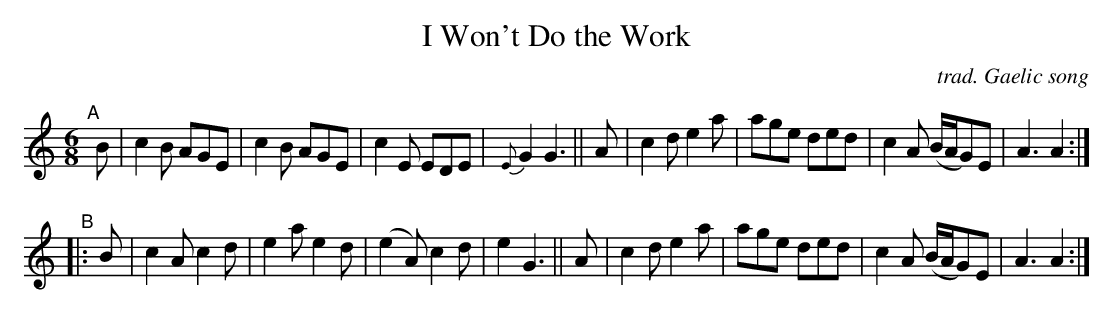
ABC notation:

X:1
T: I Won't Do the Work
C: trad. Gaelic song
M: 6/8
L: 1/8
K: Am
"^A"[|]\
B | c2B AGE | c2B AGE | c2E EDE | {E}G2 G3 ||\
A | c2d e2a | age ded | c2A (B/A/G)E | A3 A2 :|
"^B"|:\
B | c2A c2d | e2a e2d | (e2A) c2d | e2 G3 ||\
A | c2d e2a | age ded | c2A (B/A/G)E | A3 A2 :|
